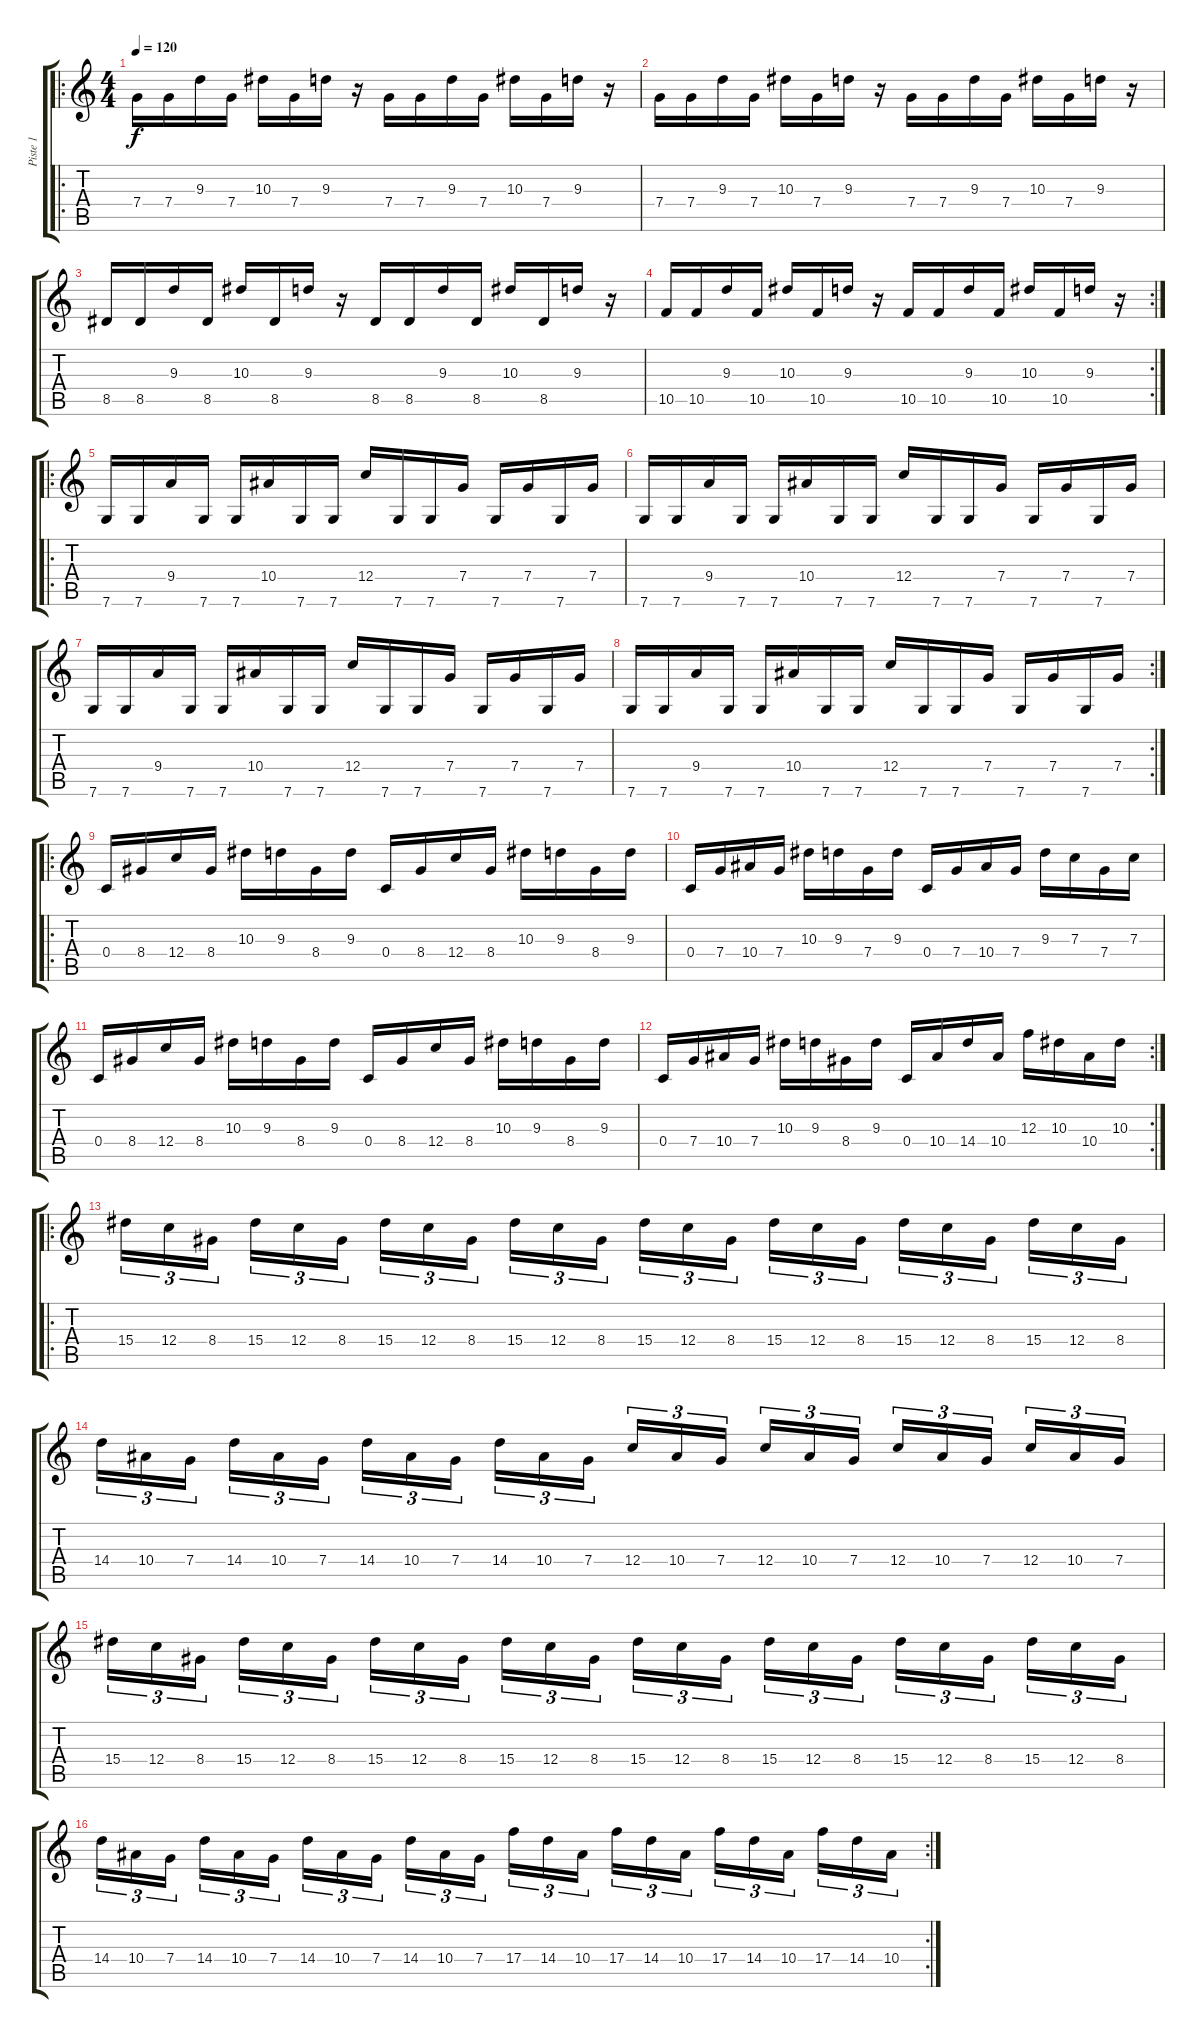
\track ("Piste 1" "Piste 1") {instrument distortionguitar}
\staff {score tabs}
\tuning (D4 A3 F3 C3 G2 C2) {hide}
\ro
\ts (4 4)
\tempo 120
\clef g2
\ks c
7.4.16{dy f} 7.4.16 9.3.16 7.4.16 10.3.16 7.4.16 9.3.16 r.16 7.4.16 7.4.16 9.3.16 7.4.16 10.3.16 7.4.16 9.3.16 r.16 |
7.4.16 7.4.16 9.3.16 7.4.16 10.3.16 7.4.16 9.3.16 r.16 7.4.16 7.4.16 9.3.16 7.4.16 10.3.16 7.4.16 9.3.16 r.16 |
8.5.16 8.5.16 9.3.16 8.5.16 10.3.16 8.5.16 9.3.16 r.16 8.5.16 8.5.16 9.3.16 8.5.16 10.3.16 8.5.16 9.3.16 r.16 |
\rc 2
10.5.16 10.5.16 9.3.16 10.5.16 10.3.16 10.5.16 9.3.16 r.16 10.5.16 10.5.16 9.3.16 10.5.16 10.3.16 10.5.16 9.3.16 r.16 |
\ro
7.6.16 7.6.16 9.4.16 7.6.16 7.6.16 10.4.16 7.6.16 7.6.16 12.4.16 7.6.16 7.6.16 7.4.16 7.6.16 7.4.16 7.6.16 7.4.16 |
7.6.16 7.6.16 9.4.16 7.6.16 7.6.16 10.4.16 7.6.16 7.6.16 12.4.16 7.6.16 7.6.16 7.4.16 7.6.16 7.4.16 7.6.16 7.4.16 |
7.6.16 7.6.16 9.4.16 7.6.16 7.6.16 10.4.16 7.6.16 7.6.16 12.4.16 7.6.16 7.6.16 7.4.16 7.6.16 7.4.16 7.6.16 7.4.16 |
\rc 2
7.6.16 7.6.16 9.4.16 7.6.16 7.6.16 10.4.16 7.6.16 7.6.16 12.4.16 7.6.16 7.6.16 7.4.16 7.6.16 7.4.16 7.6.16 7.4.16 |
\ro
0.4.16 8.4.16 12.4.16 8.4.16 10.3.16 9.3.16 8.4.16 9.3.16 0.4.16 8.4.16 12.4.16 8.4.16 10.3.16 9.3.16 8.4.16 9.3.16 |
0.4.16 7.4.16 10.4.16 7.4.16 10.3.16 9.3.16 7.4.16 9.3.16 0.4.16 7.4.16 10.4.16 7.4.16 9.3.16 7.3.16 7.4.16 7.3.16 |
0.4.16 8.4.16 12.4.16 8.4.16 10.3.16 9.3.16 8.4.16 9.3.16 0.4.16 8.4.16 12.4.16 8.4.16 10.3.16 9.3.16 8.4.16 9.3.16 |
\rc 2
0.4.16 7.4.16 10.4.16 7.4.16 10.3.16 9.3.16 8.4.16 9.3.16 0.4.16 10.4.16 14.4.16 10.4.16 12.3.16 10.3.16 10.4.16 10.3.16 |
\ro
15.4.16{tu (3 2)} 12.4.16{tu (3 2)} 8.4.16{tu (3 2) beam splitsecondary} 15.4.16{tu (3 2)} 12.4.16{tu (3 2)} 8.4.16{tu (3 2)} 15.4.16{tu (3 2)} 12.4.16{tu (3 2)} 8.4.16{tu (3 2) beam splitsecondary} 15.4.16{tu (3 2)} 12.4.16{tu (3 2)} 8.4.16{tu (3 2)} 15.4.16{tu (3 2)} 12.4.16{tu (3 2)} 8.4.16{tu (3 2) beam splitsecondary} 15.4.16{tu (3 2)} 12.4.16{tu (3 2)} 8.4.16{tu (3 2)} 15.4.16{tu (3 2)} 12.4.16{tu (3 2)} 8.4.16{tu (3 2) beam splitsecondary} 15.4.16{tu (3 2)} 12.4.16{tu (3 2)} 8.4.16{tu (3 2)} |
14.4.16{tu (3 2)} 10.4.16{tu (3 2)} 7.4.16{tu (3 2) beam splitsecondary} 14.4.16{tu (3 2)} 10.4.16{tu (3 2)} 7.4.16{tu (3 2)} 14.4.16{tu (3 2)} 10.4.16{tu (3 2)} 7.4.16{tu (3 2) beam splitsecondary} 14.4.16{tu (3 2)} 10.4.16{tu (3 2)} 7.4.16{tu (3 2)} 12.4.16{tu (3 2)} 10.4.16{tu (3 2)} 7.4.16{tu (3 2) beam splitsecondary} 12.4.16{tu (3 2)} 10.4.16{tu (3 2)} 7.4.16{tu (3 2)} 12.4.16{tu (3 2)} 10.4.16{tu (3 2)} 7.4.16{tu (3 2) beam splitsecondary} 12.4.16{tu (3 2)} 10.4.16{tu (3 2)} 7.4.16{tu (3 2)} |
15.4.16{tu (3 2)} 12.4.16{tu (3 2)} 8.4.16{tu (3 2) beam splitsecondary} 15.4.16{tu (3 2)} 12.4.16{tu (3 2)} 8.4.16{tu (3 2)} 15.4.16{tu (3 2)} 12.4.16{tu (3 2)} 8.4.16{tu (3 2) beam splitsecondary} 15.4.16{tu (3 2)} 12.4.16{tu (3 2)} 8.4.16{tu (3 2)} 15.4.16{tu (3 2)} 12.4.16{tu (3 2)} 8.4.16{tu (3 2) beam splitsecondary} 15.4.16{tu (3 2)} 12.4.16{tu (3 2)} 8.4.16{tu (3 2)} 15.4.16{tu (3 2)} 12.4.16{tu (3 2)} 8.4.16{tu (3 2) beam splitsecondary} 15.4.16{tu (3 2)} 12.4.16{tu (3 2)} 8.4.16{tu (3 2)} |
\rc 2
14.4.16{tu (3 2)} 10.4.16{tu (3 2)} 7.4.16{tu (3 2) beam splitsecondary} 14.4.16{tu (3 2)} 10.4.16{tu (3 2)} 7.4.16{tu (3 2)} 14.4.16{tu (3 2)} 10.4.16{tu (3 2)} 7.4.16{tu (3 2) beam splitsecondary} 14.4.16{tu (3 2)} 10.4.16{tu (3 2)} 7.4.16{tu (3 2)} 17.4.16{tu (3 2)} 14.4.16{tu (3 2)} 10.4.16{tu (3 2) beam splitsecondary} 17.4.16{tu (3 2)} 14.4.16{tu (3 2)} 10.4.16{tu (3 2)} 17.4.16{tu (3 2)} 14.4.16{tu (3 2)} 10.4.16{tu (3 2) beam splitsecondary} 17.4.16{tu (3 2)} 14.4.16{tu (3 2)} 10.4.16{tu (3 2)}
